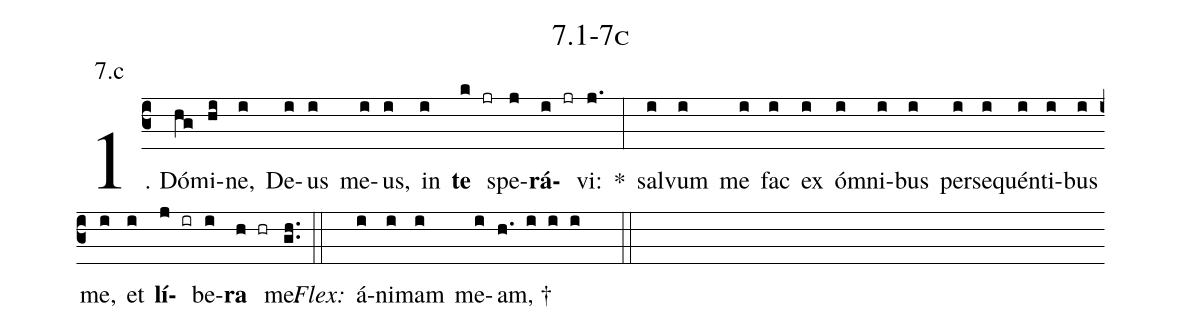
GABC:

name: 7.1-7c;
annotation: 7.c;
%%
(c3)1. Dó(hg)mi(hi)ne,(i) De(i)us(i) me(i)us,(i) in(i) <b>te</b>(k jr) spe(j)<b>rá</b>(i jr)vi:(j.) *(:) sal(i)vum(i) me(i) fac(i) ex(i) óm(i)ni(i)bus(i) per(i)se(i)quén(i)ti(i)bus(i) me,(i) et(i) <b>lí</b>(j ir)be(i)<b>ra</b>(h hr) me.(gh..) (::)
<i>Flex:</i>()  á(i)ni(i)mam(i) me(i)am, †(h. i i i  ::)
